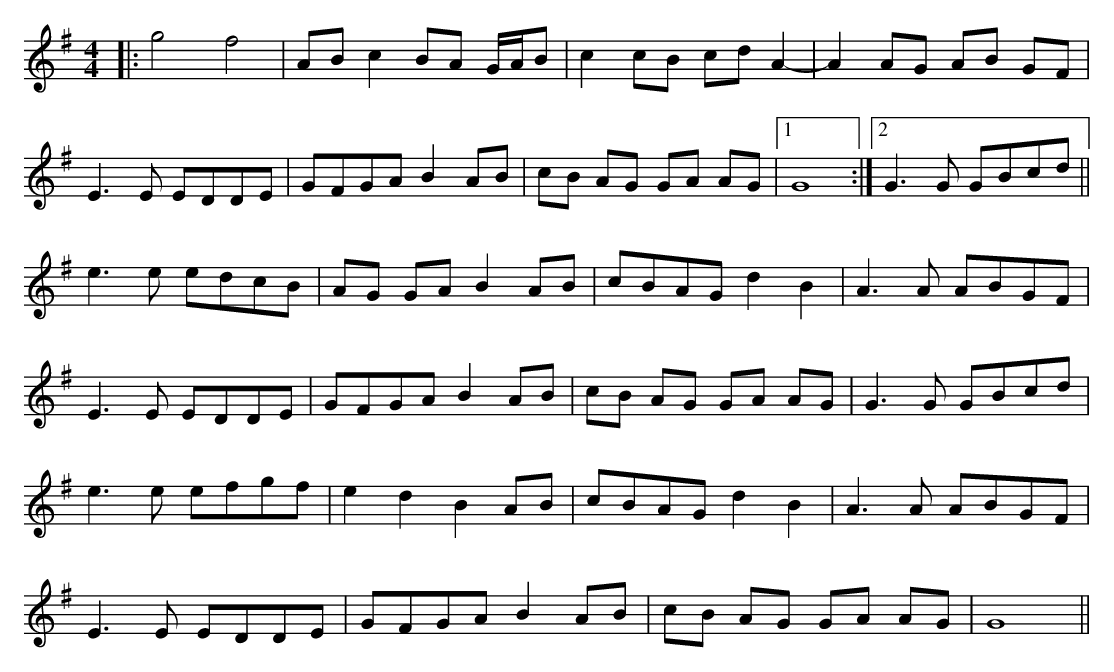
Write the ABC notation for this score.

X:1
M:4/4
K:G
|:g4 f4|AB c2 BA G/A/B|c2 cB cd A2-|A2 AG AB GF|
E3 E EDDE|GFGA B2 AB|cB AG GA AG|1 G8:|2 G3 G GBcd||
e3 e edcB|AG GA B2 AB|cBAG d2 B2|A3 A ABGF|
E3 E EDDE|GFGA B2 AB|cB AG GA AG|G3 G GBcd|
e3 e efgf|e2 d2 B2 AB|cBAG d2 B2|A3 A ABGF|
E3 E EDDE|GFGA B2 AB|cB AG GA AG|G8||
